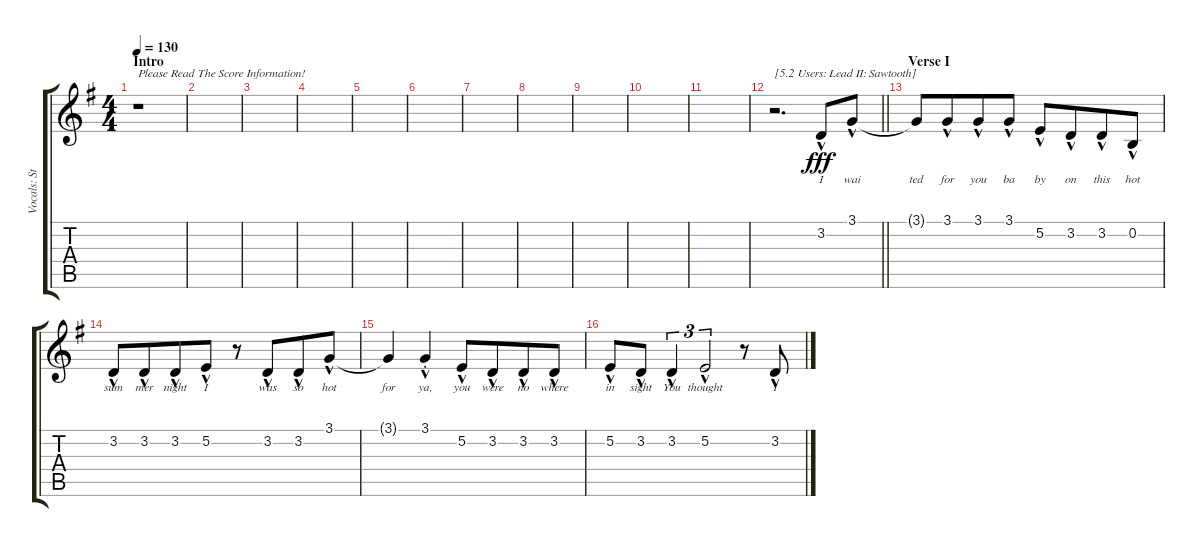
\track ("Vocals: Stephen" "Vocals: St") {instrument lead2sawtooth}
\staff {score tabs}
\tuning (E4 B3 G3 D3 A2 E2) {hide}
\ts (4 4)
\section ("" "Intro")
\tempo 130
\clef g2
\ks g
r.1{txt "Please Read The Score Information!" dy fff instrument lead2sawtooth} |
|
|
|
|
|
|
|
|
|
|
\barLineRight lightlight
r.2{d txt "[5.2 Users: Lead II: Sawtooth]"} 3.2{hac}.8{lyrics (0 "I") lyrics (1 "") lyrics (2 "") lyrics (3 "") lyrics (4 "")} 3.1{hac}.8{lyrics (0 "wai") lyrics (1 "") lyrics (2 "") lyrics (3 "") lyrics (4 "")} |
\section ("" "Verse I")
3.1{t}.8{lyrics (0 "ted") lyrics (1 "") lyrics (2 "") lyrics (3 "") lyrics (4 "")} 3.1{hac}.8{lyrics (0 "for") lyrics (1 "") lyrics (2 "") lyrics (3 "") lyrics (4 "") beam merge} 3.1{hac}.8{lyrics (0 "you") lyrics (1 "") lyrics (2 "") lyrics (3 "") lyrics (4 "")} 3.1{hac}.8{lyrics (0 "ba") lyrics (1 "") lyrics (2 "") lyrics (3 "") lyrics (4 "") beam split} 5.2{hac}.8{lyrics (0 "by") lyrics (1 "") lyrics (2 "") lyrics (3 "") lyrics (4 "")} 3.2{hac}.8{lyrics (0 "on") lyrics (1 "") lyrics (2 "") lyrics (3 "") lyrics (4 "") beam merge} 3.2{hac}.8{lyrics (0 "this") lyrics (1 "") lyrics (2 "") lyrics (3 "") lyrics (4 "")} 0.2{hac}.8{lyrics (0 "hot") lyrics (1 "") lyrics (2 "") lyrics (3 "") lyrics (4 "")} |
3.2{hac}.8{lyrics (0 "sum") lyrics (1 "") lyrics (2 "") lyrics (3 "") lyrics (4 "")} 3.2{hac}.8{lyrics (0 "mer") lyrics (1 "") lyrics (2 "") lyrics (3 "") lyrics (4 "") beam merge} 3.2{hac}.8{lyrics (0 "night") lyrics (1 "") lyrics (2 "") lyrics (3 "") lyrics (4 "")} 5.2{hac}.8{lyrics (0 "I") lyrics (1 "") lyrics (2 "") lyrics (3 "") lyrics (4 "")} r.8 3.2{hac}.8{lyrics (0 "was") lyrics (1 "") lyrics (2 "") lyrics (3 "") lyrics (4 "") beam merge} 3.2{hac}.8{lyrics (0 "so") lyrics (1 "") lyrics (2 "") lyrics (3 "") lyrics (4 "")} 3.1{hac}.8{lyrics (0 "hot") lyrics (1 "") lyrics (2 "") lyrics (3 "") lyrics (4 "")} |
3.1{t}.4{lyrics (0 "for") lyrics (1 "") lyrics (2 "") lyrics (3 "") lyrics (4 "")} 3.1{hac st}.4{lyrics (0 "ya,") lyrics (1 "") lyrics (2 "") lyrics (3 "") lyrics (4 "")} 5.2{hac}.8{lyrics (0 "you") lyrics (1 "") lyrics (2 "") lyrics (3 "") lyrics (4 "")} 3.2{hac}.8{lyrics (0 "were") lyrics (1 "") lyrics (2 "") lyrics (3 "") lyrics (4 "") beam merge} 3.2{hac}.8{lyrics (0 "no") lyrics (1 "") lyrics (2 "") lyrics (3 "") lyrics (4 "")} 3.2{hac}.8{lyrics (0 "where") lyrics (1 "") lyrics (2 "") lyrics (3 "") lyrics (4 "")} |
5.2{hac}.8{lyrics (0 "in") lyrics (1 "") lyrics (2 "") lyrics (3 "") lyrics (4 "")} 3.2{hac}.8{lyrics (0 "sight") lyrics (1 "") lyrics (2 "") lyrics (3 "") lyrics (4 "")} 3.2{hac}.4{tu (3 2) lyrics (0 "You") lyrics (1 "") lyrics (2 "") lyrics (3 "") lyrics (4 "")} 5.2{hac}.2{tu (3 2) lyrics (0 "thought") lyrics (1 "") lyrics (2 "") lyrics (3 "") lyrics (4 "")} r.8 3.2{hac}.8{lyrics (0 "I") lyrics (1 "") lyrics (2 "") lyrics (3 "") lyrics (4 "")}
